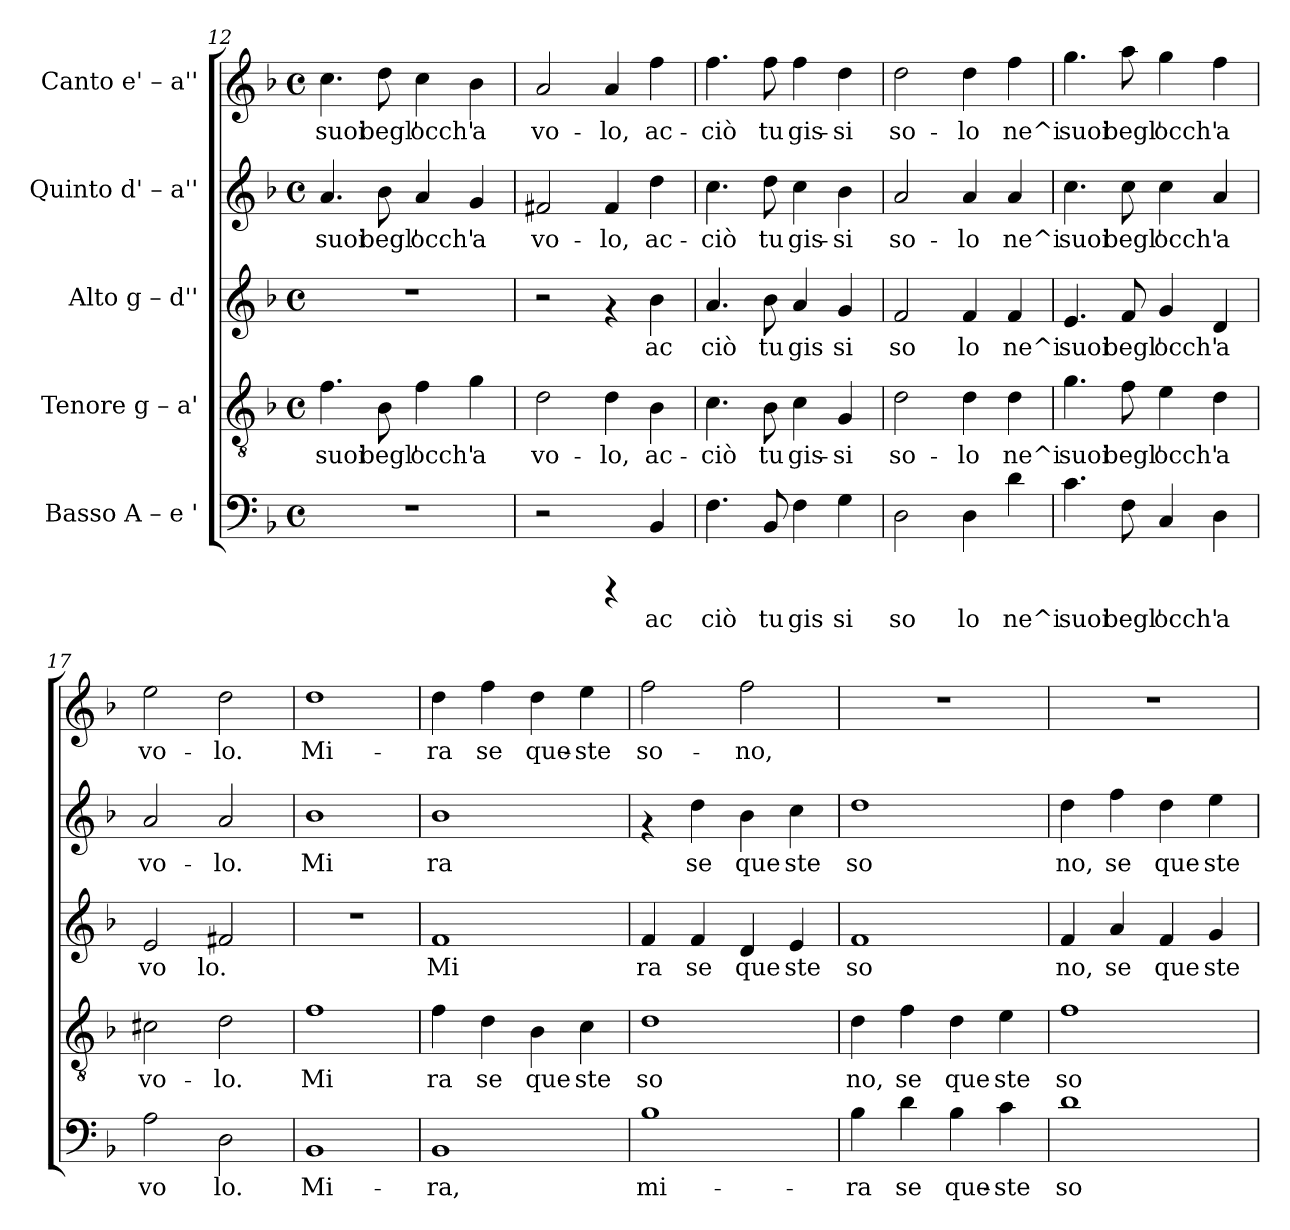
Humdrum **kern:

**kern	**text	**kern	**text	**kern	**text	**kern	**text	**kern	**text
*part5	*part5	*part4	*part4	*part3	*part3	*part2	*part2	*part1	*part1
*staff5	*staff5	*staff4	*staff4	*staff3	*staff3	*staff2	*staff2	*staff1	*staff1
*I"Basso  A – e '	*	*I"Tenore  g – a'	*	*I"Alto  g – d''	*	*I"Quinto  d' – a''	*	*I"Canto  e' – a''	*
!!LO:PB:g=z
*clefF4	*	*clefGv2	*	*clefG2	*	*clefG2	*	*clefG2	*
*k[b-]	*	*k[b-]	*	*k[b-]	*	*k[b-]	*	*k[b-]	*
*F:	*	*F:	*	*F:	*	*F:	*	*F:	*
*M4/4	*	*M4/4	*	*M4/4	*	*M4/4	*	*M4/4	*
*met(c)	*	*met(c)	*	*met(c)	*	*met(c)	*	*met(c)	*
=12	=12	=12	=12	=12	=12	=12	=12	=12	=12
!	!	!	!LO:LY:b:cj	!	!	!	!LO:LY:b:rj	!	!LO:LY:b:rj
1r	.	4.f\	suoi	1r	.	4.a/	suoi	4.cc\	suoi
!	!	!	!LO:LY:b:cj	!	!	!	!LO:LY:b:rj	!	!LO:LY:b:rj
.	.	8B-\	begl'	.	.	8b-\	begl'	8dd\	begl'
!	!	!	!LO:LY:b:cj	!	!	!	!LO:LY:b:rj	!	!LO:LY:b:rj
.	.	4f\	occh'	.	.	4a/	occh'	4cc\	occh'
!	!	!	!LO:LY:b:cj	!	!	!	!LO:LY:b:rj	!	!LO:LY:b:rj
.	.	4g\	a	.	.	4g/	a	4b-\	a
=13	=13	=13	=13	=13	=13	=13	=13	=13	=13
!	!	!	!LO:LY:b:cj	!	!	!	!LO:LY:b:rj	!	!LO:LY:b:rj
2r	.	2d\	vo-	2r	.	2f#X/	vo-	2a/	vo-
!	!	!	!LO:LY:b:cj	!	!	!	!LO:LY:b:rj	!	!LO:LY:b:rj
4rCCC	.	4d\	-lo,	4rf	.	4f#/	-lo,	4a/	-lo,
!	!LO:LY:b:rj	!	!LO:LY:b:cj	!	!LO:LY:b:rj	!	!LO:LY:b:rj	!	!LO:LY:b:rj
4BB-/	ac	4B-\	ac-	4b-\	ac	4dd\	ac-	4ff\	ac-
=14	=14	=14	=14	=14	=14	=14	=14	=14	=14
!	!LO:LY:b:rj	!	!LO:LY:b:cj	!	!LO:LY:b:rj	!	!LO:LY:b:rj	!	!LO:LY:b:rj
4.F\	ciò	4.c\	-ciò	4.a/	ciò	4.cc\	-ciò	4.ff\	-ciò
!	!LO:LY:b:rj	!	!LO:LY:b:cj	!	!LO:LY:b:rj	!	!LO:LY:b:rj	!	!LO:LY:b:rj
8BB-/	tu	8B-\	tu	8b-\	tu	8dd\	tu	8ff\	tu
!	!LO:LY:b:rj	!	!LO:LY:b:cj	!	!LO:LY:b:rj	!	!LO:LY:b:rj	!	!LO:LY:b:rj
4F\	gis	4c\	gis-	4a/	gis	4cc\	gis-	4ff\	gis-
!	!LO:LY:b:rj	!	!LO:LY:b:cj	!	!LO:LY:b:rj	!	!LO:LY:b:rj	!	!LO:LY:b:rj
4G\	si	4G/	-si	4g/	si	4b-\	-si	4dd\	-si
=15	=15	=15	=15	=15	=15	=15	=15	=15	=15
!	!LO:LY:b:rj	!	!LO:LY:b:cj	!	!LO:LY:b:rj	!	!LO:LY:b:rj	!	!LO:LY:b:rj
2D\	so	2d\	so-	2f/	so	2a/	so-	2dd\	so-
!	!LO:LY:b:rj	!	!LO:LY:b:cj	!	!LO:LY:b:rj	!	!LO:LY:b:rj	!	!LO:LY:b:rj
4D\	lo	4d\	-lo	4f/	lo	4a/	-lo	4dd\	-lo
!	!LO:LY:b:rj	!	!LO:LY:b:cj	!	!LO:LY:b:rj	!	!LO:LY:b:rj	!	!LO:LY:b:rj
4d\	ne^i	4d\	ne^i	4f/	ne^i	4a/	ne^i	4ff\	ne^i
=16	=16	=16	=16	=16	=16	=16	=16	=16	=16
!	!LO:LY:b:rj	!	!LO:LY:b:cj	!	!LO:LY:b:rj	!	!LO:LY:b:rj	!	!LO:LY:b:rj
4.c\	suoi	4.g\	suoi	4.e/	suoi	4.cc\	suoi	4.gg\	suoi
!	!LO:LY:b:rj	!	!LO:LY:b:cj	!	!LO:LY:b:rj	!	!LO:LY:b:rj	!	!LO:LY:b:rj
8F\	begl'	8f\	begl'	8f/	begl'	8cc\	begl'	8aa\	begl'
!	!LO:LY:b:rj	!	!LO:LY:b:cj	!	!LO:LY:b:rj	!	!LO:LY:b:rj	!	!LO:LY:b:rj
4C/	occh'	4e\	occh'	4g/	occh'	4cc\	occh'	4gg\	occh'
!	!LO:LY:b:rj	!	!LO:LY:b:cj	!	!LO:LY:b:rj	!	!LO:LY:b:rj	!	!LO:LY:b:rj
4D\	a	4d\	a	4d/	a	4a/	a	4ff\	a
=17	=17	=17	=17	=17	=17	=17	=17	=17	=17
!	!LO:LY:b:rj	!	!LO:LY:b:cj	!	!LO:LY:b:rj	!	!LO:LY:b:rj	!	!LO:LY:b:rj
2A\	vo	2c#X\	vo-	2e/	vo	2a/	vo-	2ee\	vo-
!	!LO:LY:b:rj	!	!LO:LY:b:cj	!	!LO:LY:b:rj	!	!LO:LY:b:rj	!	!LO:LY:b:rj
2D\	lo.	2d\	-lo.	2f#X/	lo.	2a/	-lo.	2dd\	-lo.
!!LO:PB:g=z
=18	=18	=18	=18	=18	=18	=18	=18	=18	=18
!	!LO:LY:b:rj	!	!LO:LY:b:cj	!	!	!	!LO:LY:b:rj	!	!LO:LY:b:rj
1BB-	Mi-	1f	Mi	1r	.	1b-	Mi	1dd	Mi-
=19	=19	=19	=19	=19	=19	=19	=19	=19	=19
!	!LO:LY:b:rj	!	!LO:LY:b:cj	!	!LO:LY:b:rj	!	!LO:LY:b:rj	!	!LO:LY:b:rj
1BB-	-ra,	4f\	ra	1f	Mi	1b-	ra	4dd\	-ra
!	!	!	!LO:LY:b:cj	!	!	!	!	!	!LO:LY:b:rj
.	.	4d\	se	.	.	.	.	4ff\	se
!	!	!	!LO:LY:b:cj	!	!	!	!	!	!LO:LY:b:rj
.	.	4B-\	que	.	.	.	.	4dd\	que-
!	!	!	!LO:LY:b:cj	!	!	!	!	!	!LO:LY:b:rj
.	.	4c\	ste	.	.	.	.	4ee\	-ste
=20	=20	=20	=20	=20	=20	=20	=20	=20	=20
!	!LO:LY:b:rj	!	!LO:LY:b:cj	!	!LO:LY:b:rj	!	!	!	!LO:LY:b:rj
1B-	mi-	1d	so	4f/	ra	4rf	.	2ff\	so-
!	!	!	!	!	!LO:LY:b:rj	!	!LO:LY:b:rj	!	!
.	.	.	.	4f/	se	4dd\	se	.	.
!	!	!	!	!	!LO:LY:b:rj	!	!LO:LY:b:rj	!	!LO:LY:b:rj
.	.	.	.	4d/	que	4b-\	que	2ff\	-no,
!	!	!	!	!	!LO:LY:b:rj	!	!LO:LY:b:rj	!	!
.	.	.	.	4e/	ste	4cc\	ste	.	.
=21	=21	=21	=21	=21	=21	=21	=21	=21	=21
!	!LO:LY:b:rj	!	!LO:LY:b:cj	!	!LO:LY:b:rj	!	!LO:LY:b:rj	!	!
4B-\	-ra	4d\	no,	1f	so	1dd	so	1r	.
!	!LO:LY:b:rj	!	!LO:LY:b:cj	!	!	!	!	!	!
4d\	se	4f\	se	.	.	.	.	.	.
!	!LO:LY:b:rj	!	!LO:LY:b:cj	!	!	!	!	!	!
4B-\	que-	4d\	que	.	.	.	.	.	.
!	!LO:LY:b:rj	!	!LO:LY:b:cj	!	!	!	!	!	!
4c\	-ste	4e\	ste	.	.	.	.	.	.
=22	=22	=22	=22	=22	=22	=22	=22	=22	=22
!	!LO:LY:b:rj	!	!LO:LY:b:cj	!	!LO:LY:b:rj	!	!LO:LY:b:rj	!	!
1d	so-	1f	so	4f/	no,	4dd\	no,	1r	.
!	!	!	!	!	!LO:LY:b:rj	!	!LO:LY:b:rj	!	!
.	.	.	.	4a/	se	4ff\	se	.	.
!	!	!	!	!	!LO:LY:b:rj	!	!LO:LY:b:rj	!	!
.	.	.	.	4f/	que	4dd\	que	.	.
!	!	!	!	!	!LO:LY:b:rj	!	!LO:LY:b:rj	!	!
.	.	.	.	4g/	ste	4ee\	ste	.	.
=	=	=	=	=	=	=	=	=	=
*-	*-	*-	*-	*-	*-	*-	*-	*-	*-
